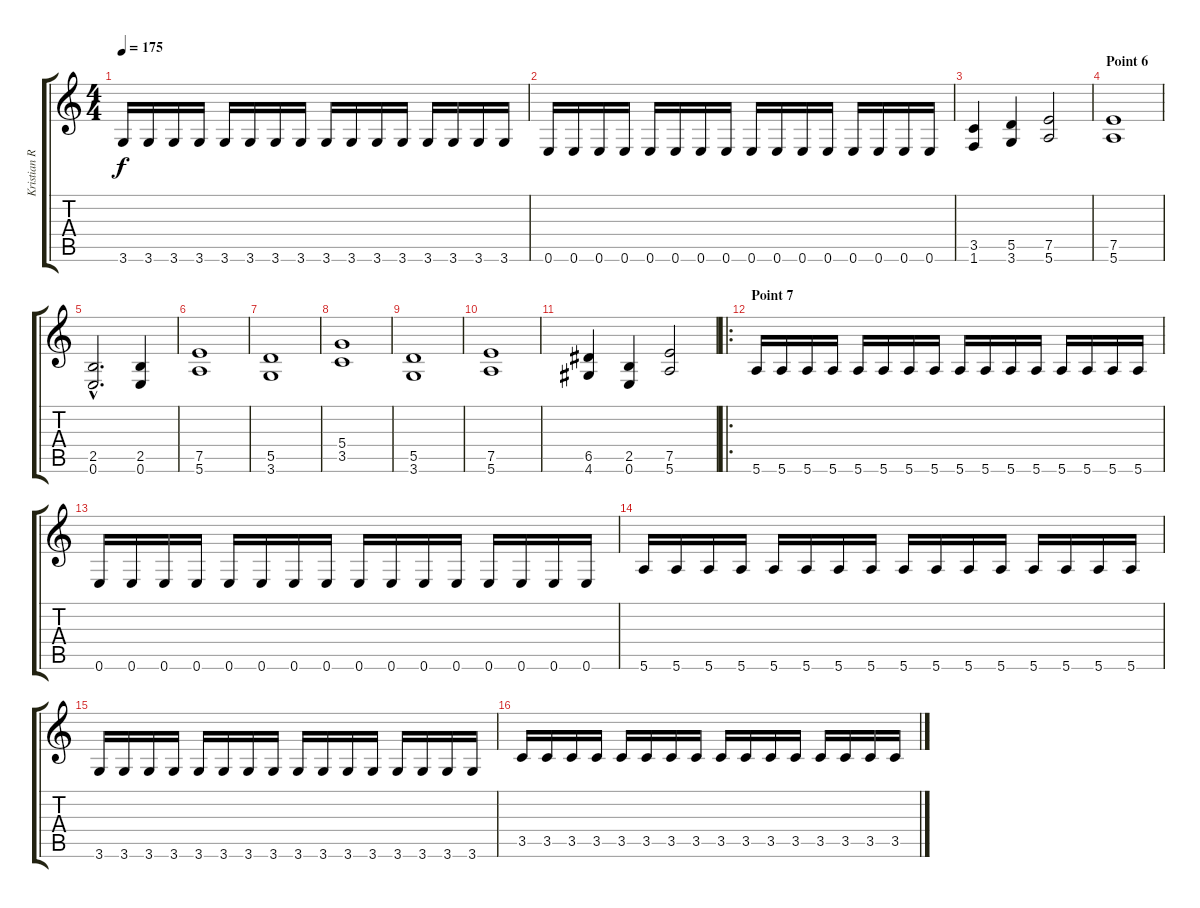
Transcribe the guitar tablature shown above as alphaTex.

\track ("Kristian Ranta" "Kristian R") {instrument distortionguitar}
\staff {score tabs}
\tuning (E4 B3 G3 D3 A2 E2) {hide}
\ts (4 4)
\tempo 175
\clef g2
\ks c
3.6.16{dy f} 3.6.16 3.6.16 3.6.16 3.6.16 3.6.16 3.6.16 3.6.16 3.6.16 3.6.16 3.6.16 3.6.16 3.6.16 3.6.16 3.6.16 3.6.16 |
0.6.16 0.6.16 0.6.16 0.6.16 0.6.16 0.6.16 0.6.16 0.6.16 0.6.16 0.6.16 0.6.16 0.6.16 0.6.16 0.6.16 0.6.16 0.6.16 |
(3.5 1.6).4 (5.5 3.6).4 (7.5 5.6).2 |
\section ("" "Point 6")
(7.5 5.6).1 |
(2.5{hac} 0.6{hac}).2{d} (2.5 0.6).4 |
(7.5 5.6).1 |
(5.5 3.6).1 |
(5.4 3.5).1 |
(5.5 3.6).1 |
(7.5 5.6).1 |
(6.5 4.6).4 (2.5 0.6).4 (7.5 5.6).2 |
\ro
\section ("" "Point 7")
5.6.16 5.6.16 5.6.16 5.6.16 5.6.16 5.6.16 5.6.16 5.6.16 5.6.16 5.6.16 5.6.16 5.6.16 5.6.16 5.6.16 5.6.16 5.6.16 |
0.6.16 0.6.16 0.6.16 0.6.16 0.6.16 0.6.16 0.6.16 0.6.16 0.6.16 0.6.16 0.6.16 0.6.16 0.6.16 0.6.16 0.6.16 0.6.16 |
5.6.16 5.6.16 5.6.16 5.6.16 5.6.16 5.6.16 5.6.16 5.6.16 5.6.16 5.6.16 5.6.16 5.6.16 5.6.16 5.6.16 5.6.16 5.6.16 |
3.6.16 3.6.16 3.6.16 3.6.16 3.6.16 3.6.16 3.6.16 3.6.16 3.6.16 3.6.16 3.6.16 3.6.16 3.6.16 3.6.16 3.6.16 3.6.16 |
3.5.16 3.5.16 3.5.16 3.5.16 3.5.16 3.5.16 3.5.16 3.5.16 3.5.16 3.5.16 3.5.16 3.5.16 3.5.16 3.5.16 3.5.16 3.5.16
